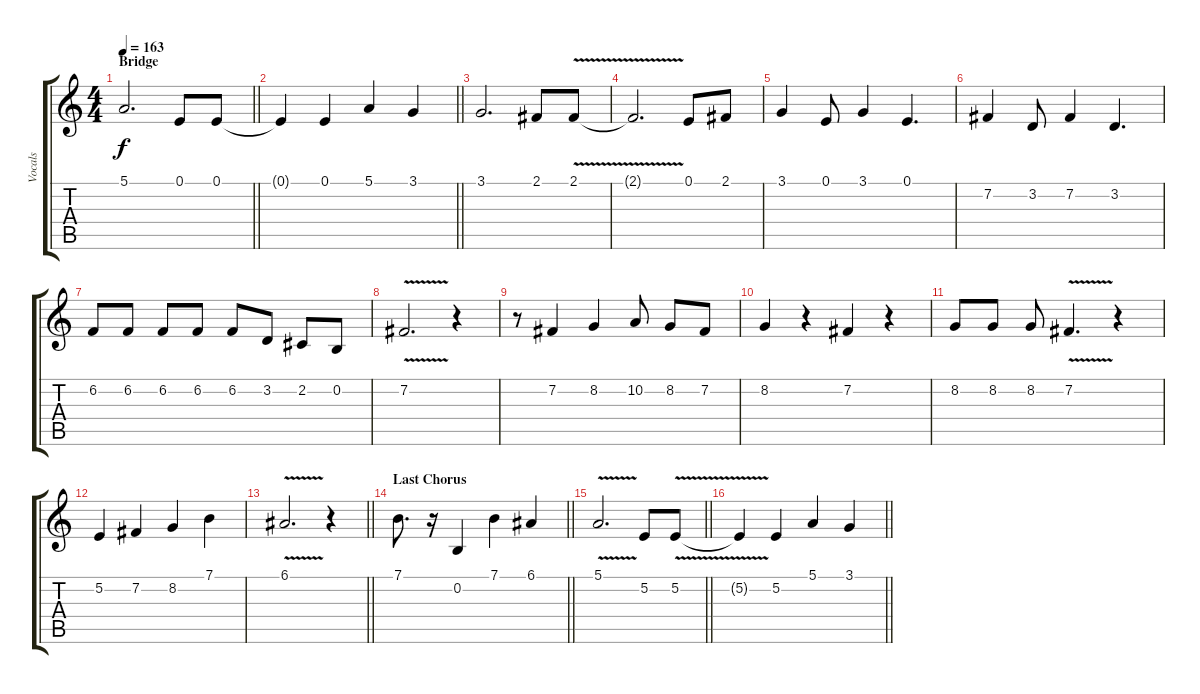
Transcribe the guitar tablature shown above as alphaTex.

\track ("Vocals" "Vocals") {instrument altosax}
\staff {score tabs}
\tuning (E4 B3 G3 D3 A2 E2) {hide}
\ts (4 4)
\section ("" "Bridge")
\tempo 163
\clef g2
\barLineRight lightlight
\ks c
5.1.2{d dy f} 0.1.8 0.1.8 |
\barLineRight lightlight
0.1{t}.4 0.1.4 5.1.4 3.1.4 |
3.1.2{d} 2.1.8 2.1{v}.8 |
2.1{t}.2{d} 0.1.8 2.1.8 |
3.1.4 0.1.8 3.1.4 0.1.4{d} |
7.2.4 3.2.8 7.2.4 3.2.4{d} |
6.2.8 6.2.8 6.2.8 6.2.8 6.2.8 3.2.8 2.2.8 0.2.8 |
7.2{v}.2{d} r.4 |
r.8 7.2.4 8.2.4 10.2.8 8.2.8 7.2.8 |
8.2.4 r.4 7.2.4 r.4 |
8.2.8 8.2.8 8.2.8 7.2{v}.4{d} r.4 |
5.2.4 7.2.4 8.2.4 7.1.4 |
\barLineRight lightlight
6.1{v}.2{d} r.4 |
\section ("" "Last Chorus")
\barLineRight lightlight
7.1.8{d} r.16 0.2.4 7.1.4 6.1.4 |
\barLineRight lightlight
5.1{v}.2{d} 5.2.8 5.2{v}.8 |
\barLineRight lightlight
5.2{t}.4 5.2.4 5.1.4 3.1.4
